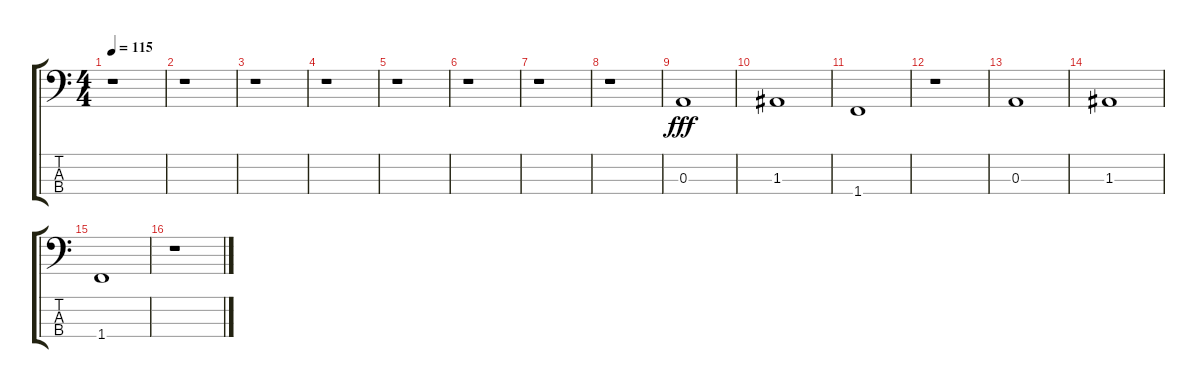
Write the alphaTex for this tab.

\track "" {instrument electricbassfinger}
\staff {score tabs}
\tuning (G2 D2 A1 E1) {hide}
\ts (4 4)
\tempo 115
\clef f4
\ks c
r.1{dy ff} |
r.1 |
r.1 |
r.1 |
r.1 |
r.1 |
r.1 |
r.1 |
0.3.1{dy fff} |
1.3.1 |
1.4.1 |
r.1 |
0.3.1 |
1.3.1 |
1.4.1 |
r.1
